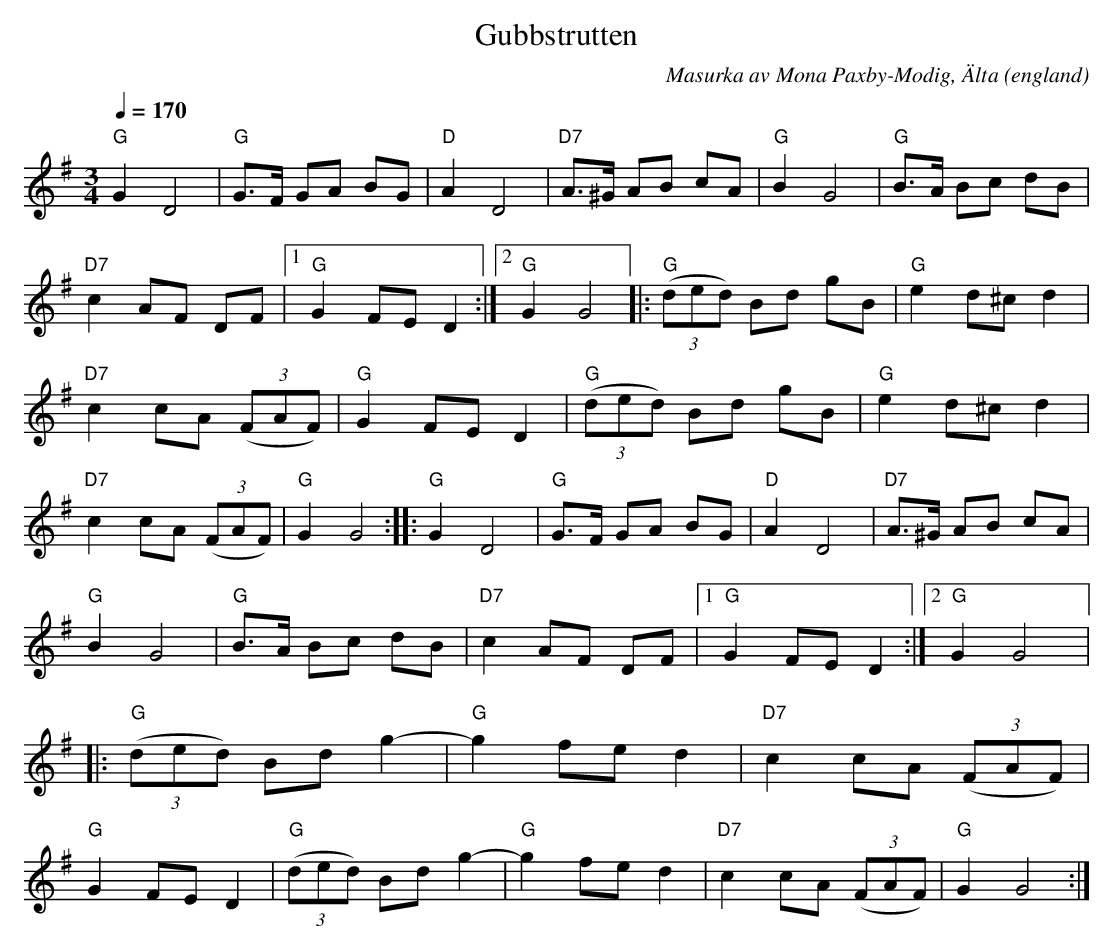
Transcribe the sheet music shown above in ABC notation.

X:1
T:Gubbstrutten
O:england
C:Masurka av Mona Paxby-Modig, Älta
M:3/4
L:1/8
Q:1/4=170
K:G
"G"G2 D4|"G"G>F GA BG|"D"A2 D4|"D7"A>^G AB cA|\
"G"B2 G4|"G"B>A Bc dB|"D7"c2 AF DF|[1"G"G2 FE D2:|[2"G"G2 G4|:\
"G"((3ded) Bd gB|"G"e2 d^c d2|"D7"c2 cA ((3FAF)|"G"G2 FE D2|\
"G"((3ded) Bd gB|"G"e2 d^c d2|"D7"c2 cA ((3FAF)|"G"G2 G4::\
"G"G2 D4|"G"G>F GA BG|"D"A2 D4|"D7"A>^G AB cA|\
"G"B2 G4|"G"B>A Bc dB|"D7"c2 AF DF|[1"G"G2 FE D2:|[2"G"G2 G4|:\
"G"((3ded) Bd g2-|"G"g2 fe d2|"D7"c2 cA ((3FAF)|"G"G2 FE D2|\
"G"((3ded) Bd g2-|"G"g2 fe d2|"D7"c2 cA ((3FAF)|"G"G2 G4:|
